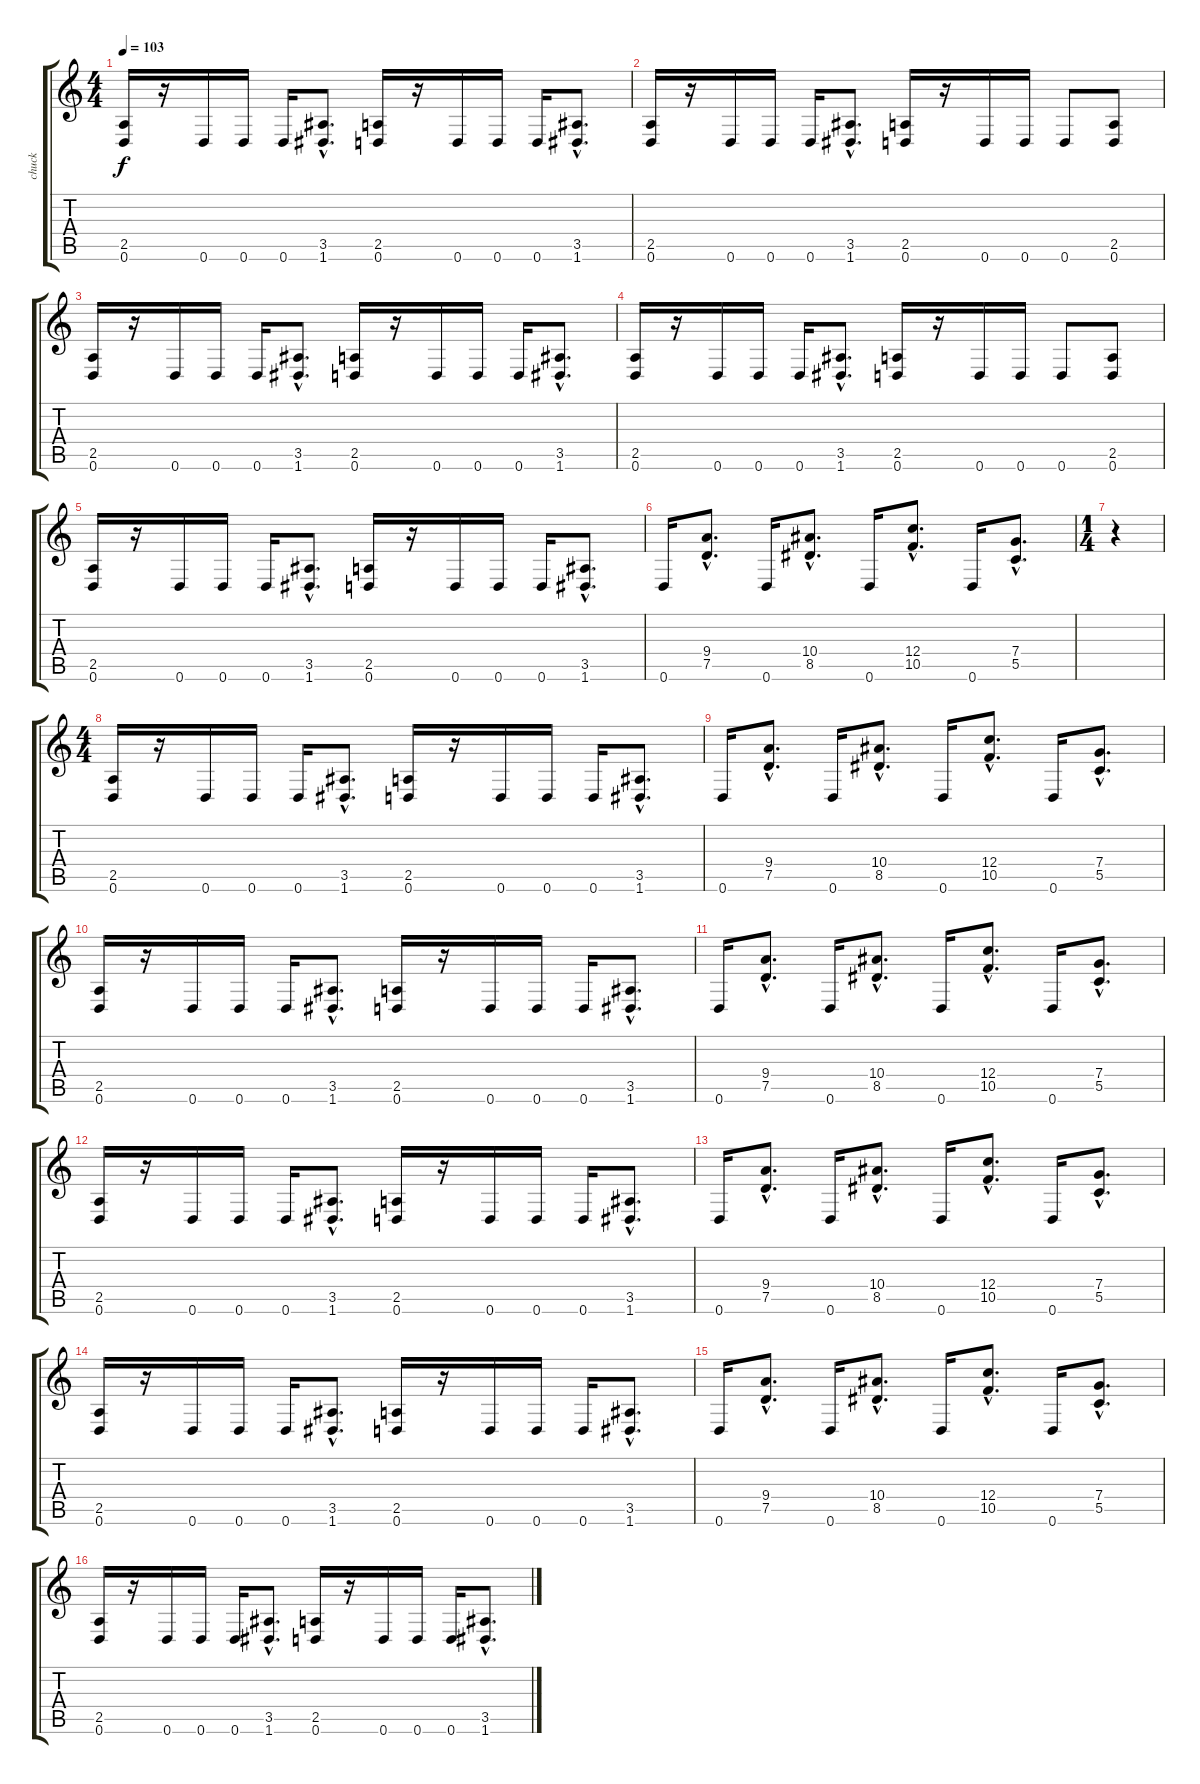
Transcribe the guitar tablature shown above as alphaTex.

\track ("chuck" "chuck") {instrument distortionguitar}
\staff {score tabs}
\tuning (D4 A3 F3 C3 G2 D2) {hide}
\ts (4 4)
\tempo 103
\clef g2
\ks c
(2.5 0.6).16{dy f} r.16 0.6.16 0.6.16 0.6.16 (3.5{hac} 1.6{hac}).8{d} (2.5 0.6).16 r.16 0.6.16 0.6.16 0.6.16 (3.5{hac} 1.6{hac}).8{d} |
(2.5 0.6).16 r.16 0.6.16 0.6.16 0.6.16 (3.5{hac} 1.6{hac}).8{d} (2.5 0.6).16 r.16 0.6.16 0.6.16 0.6.8 (2.5 0.6).8 |
(2.5 0.6).16 r.16 0.6.16 0.6.16 0.6.16 (3.5{hac} 1.6{hac}).8{d} (2.5 0.6).16 r.16 0.6.16 0.6.16 0.6.16 (3.5{hac} 1.6{hac}).8{d} |
(2.5 0.6).16 r.16 0.6.16 0.6.16 0.6.16 (3.5{hac} 1.6{hac}).8{d} (2.5 0.6).16 r.16 0.6.16 0.6.16 0.6.8 (2.5 0.6).8 |
(2.5 0.6).16 r.16 0.6.16 0.6.16 0.6.16 (3.5{hac} 1.6{hac}).8{d} (2.5 0.6).16 r.16 0.6.16 0.6.16 0.6.16 (3.5{hac} 1.6{hac}).8{d} |
0.6.16 (9.4{hac} 7.5{hac}).8{d} 0.6.16 (10.4{hac} 8.5{hac}).8{d} 0.6.16 (12.4{hac} 10.5{hac}).8{d} 0.6.16 (7.4{hac} 5.5{hac}).8{d} |
\ts (1 4)
r.4 |
\ts (4 4)
(2.5 0.6).16 r.16 0.6.16 0.6.16 0.6.16 (3.5{hac} 1.6{hac}).8{d} (2.5 0.6).16 r.16 0.6.16 0.6.16 0.6.16 (3.5{hac} 1.6{hac}).8{d} |
0.6.16 (9.4{hac} 7.5{hac}).8{d} 0.6.16 (10.4{hac} 8.5{hac}).8{d} 0.6.16 (12.4{hac} 10.5{hac}).8{d} 0.6.16 (7.4{hac} 5.5{hac}).8{d} |
(2.5 0.6).16 r.16 0.6.16 0.6.16 0.6.16 (3.5{hac} 1.6{hac}).8{d} (2.5 0.6).16 r.16 0.6.16 0.6.16 0.6.16 (3.5{hac} 1.6{hac}).8{d} |
0.6.16 (9.4{hac} 7.5{hac}).8{d} 0.6.16 (10.4{hac} 8.5{hac}).8{d} 0.6.16 (12.4{hac} 10.5{hac}).8{d} 0.6.16 (7.4{hac} 5.5{hac}).8{d} |
(2.5 0.6).16 r.16 0.6.16 0.6.16 0.6.16 (3.5{hac} 1.6{hac}).8{d} (2.5 0.6).16 r.16 0.6.16 0.6.16 0.6.16 (3.5{hac} 1.6{hac}).8{d} |
0.6.16 (9.4{hac} 7.5{hac}).8{d} 0.6.16 (10.4{hac} 8.5{hac}).8{d} 0.6.16 (12.4{hac} 10.5{hac}).8{d} 0.6.16 (7.4{hac} 5.5{hac}).8{d} |
(2.5 0.6).16 r.16 0.6.16 0.6.16 0.6.16 (3.5{hac} 1.6{hac}).8{d} (2.5 0.6).16 r.16 0.6.16 0.6.16 0.6.16 (3.5{hac} 1.6{hac}).8{d} |
0.6.16 (9.4{hac} 7.5{hac}).8{d} 0.6.16 (10.4{hac} 8.5{hac}).8{d} 0.6.16 (12.4{hac} 10.5{hac}).8{d} 0.6.16 (7.4{hac} 5.5{hac}).8{d} |
(2.5 0.6).16 r.16 0.6.16 0.6.16 0.6.16 (3.5{hac} 1.6{hac}).8{d} (2.5 0.6).16 r.16 0.6.16 0.6.16 0.6.16 (3.5{hac} 1.6{hac}).8{d}
